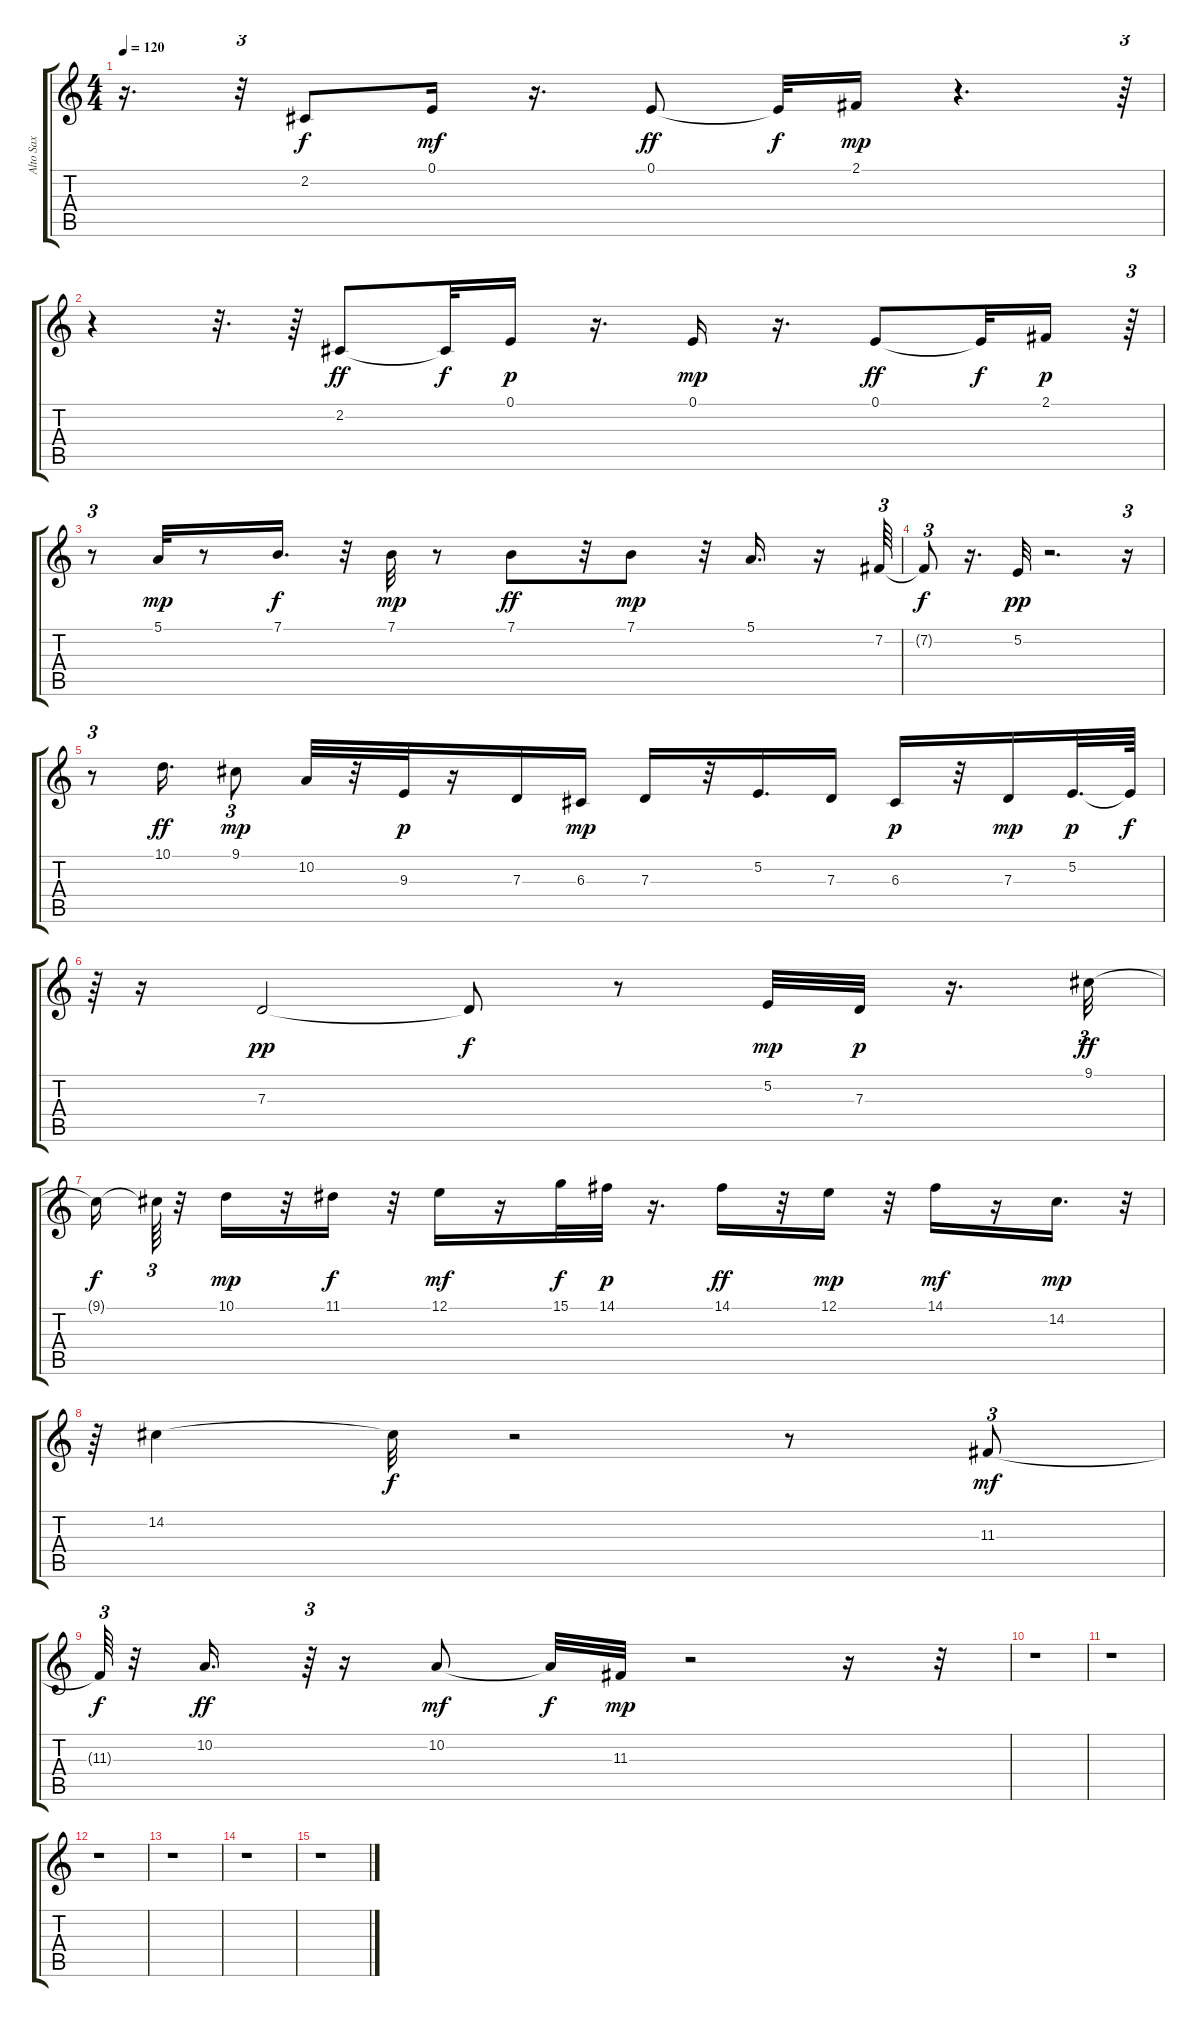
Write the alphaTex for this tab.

\track ("Alto Sax" "Alto Sax") {instrument altosax}
\staff {score tabs}
\tuning (E4 B3 G3 D3 A2 E2) {hide}
\ts (4 4)
\tempo 120
\clef g2
\ks c
r.16{d dy f} r.32{tu (3 2)} 2.2.8 0.1.16{dy mf} r.16{d} 0.1.8{dy ff} 0.1{t}.32{dy f} 2.1.16{dy mp} r.4{d} r.64{tu (3 2)} |
r.4 r.32{d} r.64 2.2.8{dy ff} 2.2{t}.32{dy f} 0.1.16{dy p} r.16{d} 0.1.16{dy mp} r.16{d} 0.1.8{dy ff} 0.1{t}.32{dy f} 2.1.16{dy p} r.64{tu (3 2)} |
r.8{tu (3 2)} 5.1.32{dy mp} r.8 7.1.16{d dy f} r.32 7.1.32{dy mp} r.8 7.1.8{dy ff} r.32 7.1.8{dy mp} r.32 5.1.16{d} r.16 7.2.64{tu (3 2)} |
7.2{t}.8{tu (3 2) dy f} r.16{d} 5.2.32{dy pp} r.2{d} r.16{tu (3 2)} |
r.8{tu (3 2)} 10.1.16{d dy ff} 9.1.8{tu (3 2) dy mp} 10.2.32 r.32 9.3.32{dy p} r.16 7.3.16 6.3.16{dy mp} 7.3.16 r.32 5.2.16{d} 7.3.16 6.3.16{dy p} r.32 7.3.16{dy mp} 5.2.32{d dy p} 5.2{t}.64{dy f} |
r.64{tu (3 2)} r.16 7.3.2{dy pp} 7.3{t}.8{dy f} r.8 5.2.32{dy mp} 7.3.32{dy p} r.16{d} 9.1.32{tu (3 2) dy ff} |
9.1{t}.16{dy f} 9.1{t}.64{tu (3 2)} r.32 10.1.16{dy mp} r.32 11.1.16{dy f} r.32 12.1.16{dy mf} r.16 15.1.32{dy f} 14.1.32{dy p} r.16{d} 14.1.16{dy ff} r.32 12.1.16{dy mp} r.32 14.1.16{dy mf} r.16 14.2.16{d dy mp} r.32{tu (3 2)} |
r.64{tu (3 2)} 14.2.4 14.2{t}.32{dy f} r.2 r.8 11.3.8{tu (3 2) dy mf} |
11.3{t}.64{tu (3 2) dy f} r.32 10.2.16{d dy ff} r.64{tu (3 2)} r.16 10.2.8{dy mf} 10.2{t}.32{dy f} 11.3.32{dy mp} r.2 r.16 r.32 |
r.1 |
r.1 |
r.1 |
r.1 |
r.1 |
r.1
